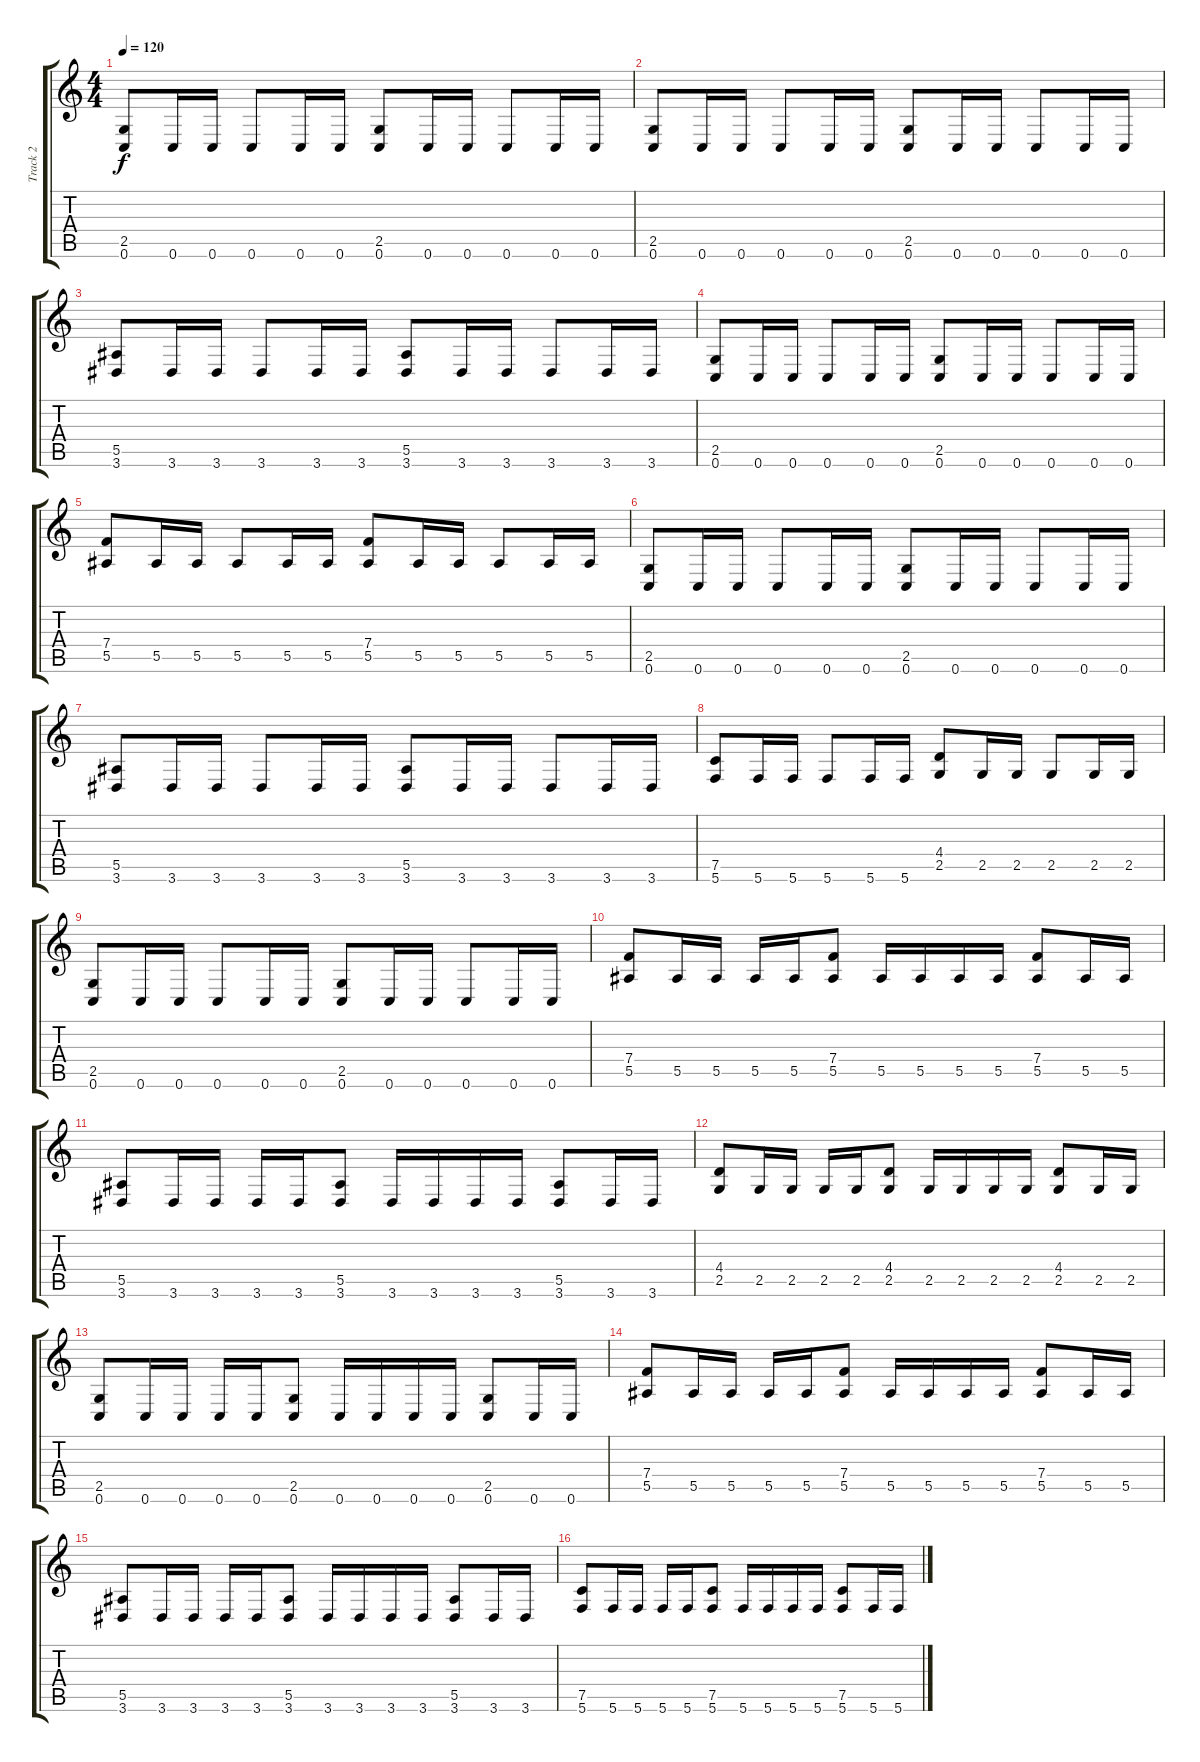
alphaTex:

\track ("Track 2" "Track 2") {instrument distortionguitar}
\staff {score tabs}
\tuning (C4 G3 Eb3 Bb2 F2 C2) {hide}
\ts (4 4)
\tempo 120
\clef g2
\ks c
(2.5 0.6).8{dy f} 0.6.16 0.6.16 0.6.8 0.6.16 0.6.16 (2.5 0.6).8 0.6.16 0.6.16 0.6.8 0.6.16 0.6.16 |
(2.5 0.6).8 0.6.16 0.6.16 0.6.8 0.6.16 0.6.16 (2.5 0.6).8 0.6.16 0.6.16 0.6.8 0.6.16 0.6.16 |
(5.5 3.6).8 3.6.16 3.6.16 3.6.8 3.6.16 3.6.16 (5.5 3.6).8 3.6.16 3.6.16 3.6.8 3.6.16 3.6.16 |
(2.5 0.6).8 0.6.16 0.6.16 0.6.8 0.6.16 0.6.16 (2.5 0.6).8 0.6.16 0.6.16 0.6.8 0.6.16 0.6.16 |
(7.4 5.5).8 5.5.16 5.5.16 5.5.8 5.5.16 5.5.16 (7.4 5.5).8 5.5.16 5.5.16 5.5.8 5.5.16 5.5.16 |
(2.5 0.6).8 0.6.16 0.6.16 0.6.8 0.6.16 0.6.16 (2.5 0.6).8 0.6.16 0.6.16 0.6.8 0.6.16 0.6.16 |
(5.5 3.6).8 3.6.16 3.6.16 3.6.8 3.6.16 3.6.16 (5.5 3.6).8 3.6.16 3.6.16 3.6.8 3.6.16 3.6.16 |
(7.5 5.6).8 5.6.16 5.6.16 5.6.8 5.6.16 5.6.16 (4.4 2.5).8 2.5.16 2.5.16 2.5.8 2.5.16 2.5.16 |
(2.5 0.6).8 0.6.16 0.6.16 0.6.8 0.6.16 0.6.16 (2.5 0.6).8 0.6.16 0.6.16 0.6.8 0.6.16 0.6.16 |
(7.4 5.5).8 5.5.16 5.5.16 5.5.16 5.5.16 (7.4 5.5).8 5.5.16 5.5.16 5.5.16 5.5.16 (7.4 5.5).8 5.5.16 5.5.16 |
(5.5 3.6).8 3.6.16 3.6.16 3.6.16 3.6.16 (5.5 3.6).8 3.6.16 3.6.16 3.6.16 3.6.16 (5.5 3.6).8 3.6.16 3.6.16 |
(4.4 2.5).8 2.5.16 2.5.16 2.5.16 2.5.16 (4.4 2.5).8 2.5.16 2.5.16 2.5.16 2.5.16 (4.4 2.5).8 2.5.16 2.5.16 |
(2.5 0.6).8 0.6.16 0.6.16 0.6.16 0.6.16 (2.5 0.6).8 0.6.16 0.6.16 0.6.16 0.6.16 (2.5 0.6).8 0.6.16 0.6.16 |
(7.4 5.5).8 5.5.16 5.5.16 5.5.16 5.5.16 (7.4 5.5).8 5.5.16 5.5.16 5.5.16 5.5.16 (7.4 5.5).8 5.5.16 5.5.16 |
(5.5 3.6).8 3.6.16 3.6.16 3.6.16 3.6.16 (5.5 3.6).8 3.6.16 3.6.16 3.6.16 3.6.16 (5.5 3.6).8 3.6.16 3.6.16 |
(7.5 5.6).8 5.6.16 5.6.16 5.6.16 5.6.16 (7.5 5.6).8 5.6.16 5.6.16 5.6.16 5.6.16 (7.5 5.6).8 5.6.16 5.6.16
